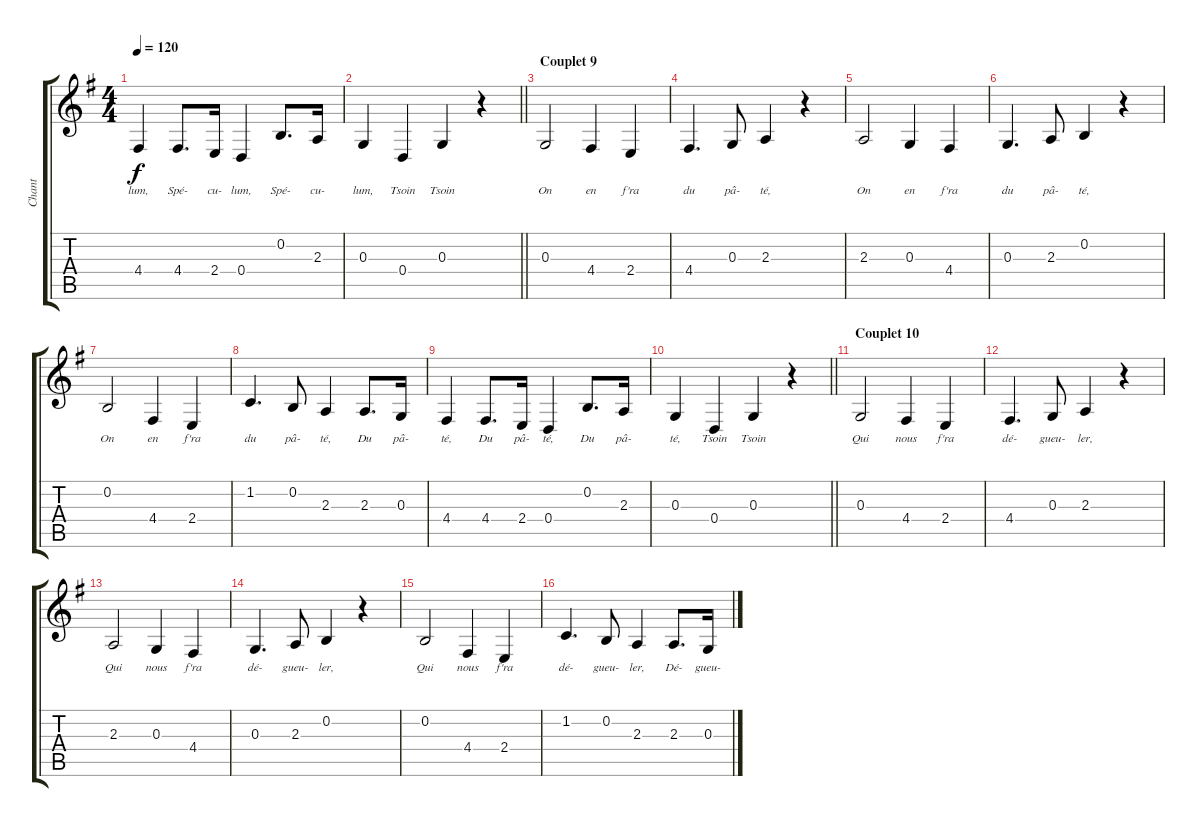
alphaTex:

\track ("Chant" "Chant") {instrument violin}
\staff {score tabs}
\tuning (E4 B3 G3 D3 A2 E2) {hide}
\ts (4 4)
\tempo 120
\clef g2
\ks g
4.4.4{lyrics (0 "lum,") lyrics (1 "") lyrics (2 "") lyrics (3 "") lyrics (4 "") dy f} 4.4.8{d lyrics (0 "Spé-") lyrics (1 "") lyrics (2 "") lyrics (3 "") lyrics (4 "")} 2.4.16{lyrics (0 "cu-") lyrics (1 "") lyrics (2 "") lyrics (3 "") lyrics (4 "")} 0.4.4{lyrics (0 "lum,") lyrics (1 "") lyrics (2 "") lyrics (3 "") lyrics (4 "")} 0.2.8{d lyrics (0 "Spé-") lyrics (1 "") lyrics (2 "") lyrics (3 "") lyrics (4 "")} 2.3.16{lyrics (0 "cu-") lyrics (1 "") lyrics (2 "") lyrics (3 "") lyrics (4 "")} |
\barLineRight lightlight
0.3.4{lyrics (0 "lum,") lyrics (1 "") lyrics (2 "") lyrics (3 "") lyrics (4 "")} 0.4.4{lyrics (0 "Tsoin") lyrics (1 "") lyrics (2 "") lyrics (3 "") lyrics (4 "")} 0.3.4{lyrics (0 "Tsoin") lyrics (1 "") lyrics (2 "") lyrics (3 "") lyrics (4 "")} r.4 |
\section ("" "Couplet 9")
0.3.2{lyrics (0 "On") lyrics (1 "") lyrics (2 "") lyrics (3 "") lyrics (4 "")} 4.4.4{lyrics (0 "en") lyrics (1 "") lyrics (2 "") lyrics (3 "") lyrics (4 "")} 2.4.4{lyrics (0 "f'ra") lyrics (1 "") lyrics (2 "") lyrics (3 "") lyrics (4 "")} |
4.4.4{d lyrics (0 "du") lyrics (1 "") lyrics (2 "") lyrics (3 "") lyrics (4 "")} 0.3.8{lyrics (0 "pâ-") lyrics (1 "") lyrics (2 "") lyrics (3 "") lyrics (4 "")} 2.3.4{lyrics (0 "té,") lyrics (1 "") lyrics (2 "") lyrics (3 "") lyrics (4 "")} r.4 |
2.3.2{lyrics (0 "On") lyrics (1 "") lyrics (2 "") lyrics (3 "") lyrics (4 "")} 0.3.4{lyrics (0 "en") lyrics (1 "") lyrics (2 "") lyrics (3 "") lyrics (4 "")} 4.4.4{lyrics (0 "f'ra") lyrics (1 "") lyrics (2 "") lyrics (3 "") lyrics (4 "")} |
0.3.4{d lyrics (0 "du") lyrics (1 "") lyrics (2 "") lyrics (3 "") lyrics (4 "")} 2.3.8{lyrics (0 "pâ-") lyrics (1 "") lyrics (2 "") lyrics (3 "") lyrics (4 "")} 0.2.4{lyrics (0 "té,") lyrics (1 "") lyrics (2 "") lyrics (3 "") lyrics (4 "")} r.4 |
0.2.2{lyrics (0 "On") lyrics (1 "") lyrics (2 "") lyrics (3 "") lyrics (4 "")} 4.4.4{lyrics (0 "en") lyrics (1 "") lyrics (2 "") lyrics (3 "") lyrics (4 "")} 2.4.4{lyrics (0 "f'ra") lyrics (1 "") lyrics (2 "") lyrics (3 "") lyrics (4 "")} |
1.2.4{d lyrics (0 "du") lyrics (1 "") lyrics (2 "") lyrics (3 "") lyrics (4 "")} 0.2.8{lyrics (0 "pâ-") lyrics (1 "") lyrics (2 "") lyrics (3 "") lyrics (4 "")} 2.3.4{lyrics (0 "té,") lyrics (1 "") lyrics (2 "") lyrics (3 "") lyrics (4 "")} 2.3.8{d lyrics (0 "Du") lyrics (1 "") lyrics (2 "") lyrics (3 "") lyrics (4 "")} 0.3.16{lyrics (0 "pâ-") lyrics (1 "") lyrics (2 "") lyrics (3 "") lyrics (4 "")} |
4.4.4{lyrics (0 "té,") lyrics (1 "") lyrics (2 "") lyrics (3 "") lyrics (4 "")} 4.4.8{d lyrics (0 "Du") lyrics (1 "") lyrics (2 "") lyrics (3 "") lyrics (4 "")} 2.4.16{lyrics (0 "pâ-") lyrics (1 "") lyrics (2 "") lyrics (3 "") lyrics (4 "")} 0.4.4{lyrics (0 "té,") lyrics (1 "") lyrics (2 "") lyrics (3 "") lyrics (4 "")} 0.2.8{d lyrics (0 "Du") lyrics (1 "") lyrics (2 "") lyrics (3 "") lyrics (4 "")} 2.3.16{lyrics (0 "pâ-") lyrics (1 "") lyrics (2 "") lyrics (3 "") lyrics (4 "")} |
\barLineRight lightlight
0.3.4{lyrics (0 "té,") lyrics (1 "") lyrics (2 "") lyrics (3 "") lyrics (4 "")} 0.4.4{lyrics (0 "Tsoin") lyrics (1 "") lyrics (2 "") lyrics (3 "") lyrics (4 "")} 0.3.4{lyrics (0 "Tsoin") lyrics (1 "") lyrics (2 "") lyrics (3 "") lyrics (4 "")} r.4 |
\section ("" "Couplet 10")
0.3.2{lyrics (0 "Qui") lyrics (1 "") lyrics (2 "") lyrics (3 "") lyrics (4 "")} 4.4.4{lyrics (0 "nous") lyrics (1 "") lyrics (2 "") lyrics (3 "") lyrics (4 "")} 2.4.4{lyrics (0 "f'ra") lyrics (1 "") lyrics (2 "") lyrics (3 "") lyrics (4 "")} |
4.4.4{d lyrics (0 "dé-") lyrics (1 "") lyrics (2 "") lyrics (3 "") lyrics (4 "")} 0.3.8{lyrics (0 "gueu-") lyrics (1 "") lyrics (2 "") lyrics (3 "") lyrics (4 "")} 2.3.4{lyrics (0 "ler,") lyrics (1 "") lyrics (2 "") lyrics (3 "") lyrics (4 "")} r.4 |
2.3.2{lyrics (0 "Qui") lyrics (1 "") lyrics (2 "") lyrics (3 "") lyrics (4 "")} 0.3.4{lyrics (0 "nous") lyrics (1 "") lyrics (2 "") lyrics (3 "") lyrics (4 "")} 4.4.4{lyrics (0 "f'ra") lyrics (1 "") lyrics (2 "") lyrics (3 "") lyrics (4 "")} |
0.3.4{d lyrics (0 "dé-") lyrics (1 "") lyrics (2 "") lyrics (3 "") lyrics (4 "")} 2.3.8{lyrics (0 "gueu-") lyrics (1 "") lyrics (2 "") lyrics (3 "") lyrics (4 "")} 0.2.4{lyrics (0 "ler,") lyrics (1 "") lyrics (2 "") lyrics (3 "") lyrics (4 "")} r.4 |
0.2.2{lyrics (0 "Qui") lyrics (1 "") lyrics (2 "") lyrics (3 "") lyrics (4 "")} 4.4.4{lyrics (0 "nous") lyrics (1 "") lyrics (2 "") lyrics (3 "") lyrics (4 "")} 2.4.4{lyrics (0 "f'ra") lyrics (1 "") lyrics (2 "") lyrics (3 "") lyrics (4 "")} |
1.2.4{d lyrics (0 "dé-") lyrics (1 "") lyrics (2 "") lyrics (3 "") lyrics (4 "")} 0.2.8{lyrics (0 "gueu-") lyrics (1 "") lyrics (2 "") lyrics (3 "") lyrics (4 "")} 2.3.4{lyrics (0 "ler,") lyrics (1 "") lyrics (2 "") lyrics (3 "") lyrics (4 "")} 2.3.8{d lyrics (0 "Dé-") lyrics (1 "") lyrics (2 "") lyrics (3 "") lyrics (4 "")} 0.3.16{lyrics (0 "gueu-") lyrics (1 "") lyrics (2 "") lyrics (3 "") lyrics (4 "")}
